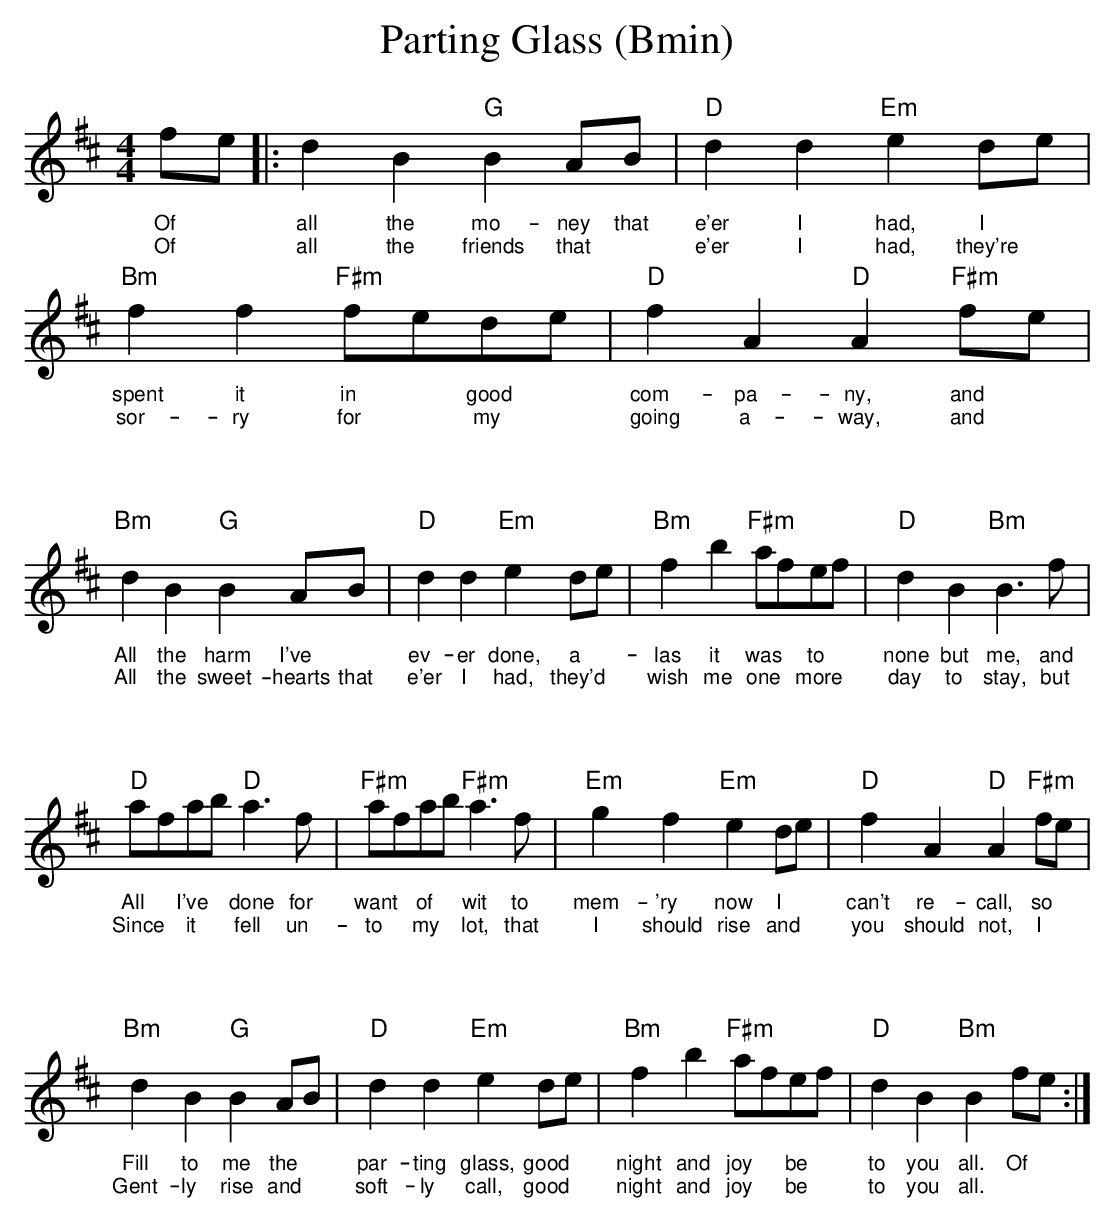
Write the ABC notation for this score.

X:1
T:Parting Glass (Bmin)
M:4/4
L:1/8
K:Bmin
fe|:d2B2 "G"B2AB|"D"d2d2 "Em"e2de|"Bm"f2f2 "F#m"fede|"D"f2A2 "D"A2"F#m"fe|
w:Of * all the mo-ney that e'er I had, I * spent it in * good * com-pa-ny, and *
w:Of * all the friends that * e'er I had, they're * sor-ry for * my * going a-way, and *
%%vskip 35
"Bm"d2B2 "G"B2AB|"D"d2d2 "Em"e2de|"Bm"f2b2 "F#m"afef|"D"d2B2 "Bm"B3f|
w:All the harm I've * ev-er done, a ~-las it was * to * none but me, and
w:All the sweet-hearts that e'er I had, they'd * wish me one * more * day to stay, but
%%vskip 35
"D"afab "D"a3f|"F#m"afab "F#m"a3f|"Em"g2f2 "Em"e2de|"D"f2A2 "D"A2"F#m"fe|
w:All * I've * done for want * of * wit to mem-'ry now I * can't re-call, so *
w:Since * it * fell un-to * my * lot, that I should rise and * you should not, I *
%%vskip 35
"Bm"d2B2 "G"B2AB|"D"d2d2 "Em"e2de|"Bm"f2b2 "F#m"afef|"D"d2B2 "Bm"B2fe:|
w:Fill to me the * par-ting glass, good * night and joy * be * to you all. Of *
w:Gent-ly rise and * soft-ly call, good * night and joy * be * to you all. * *
